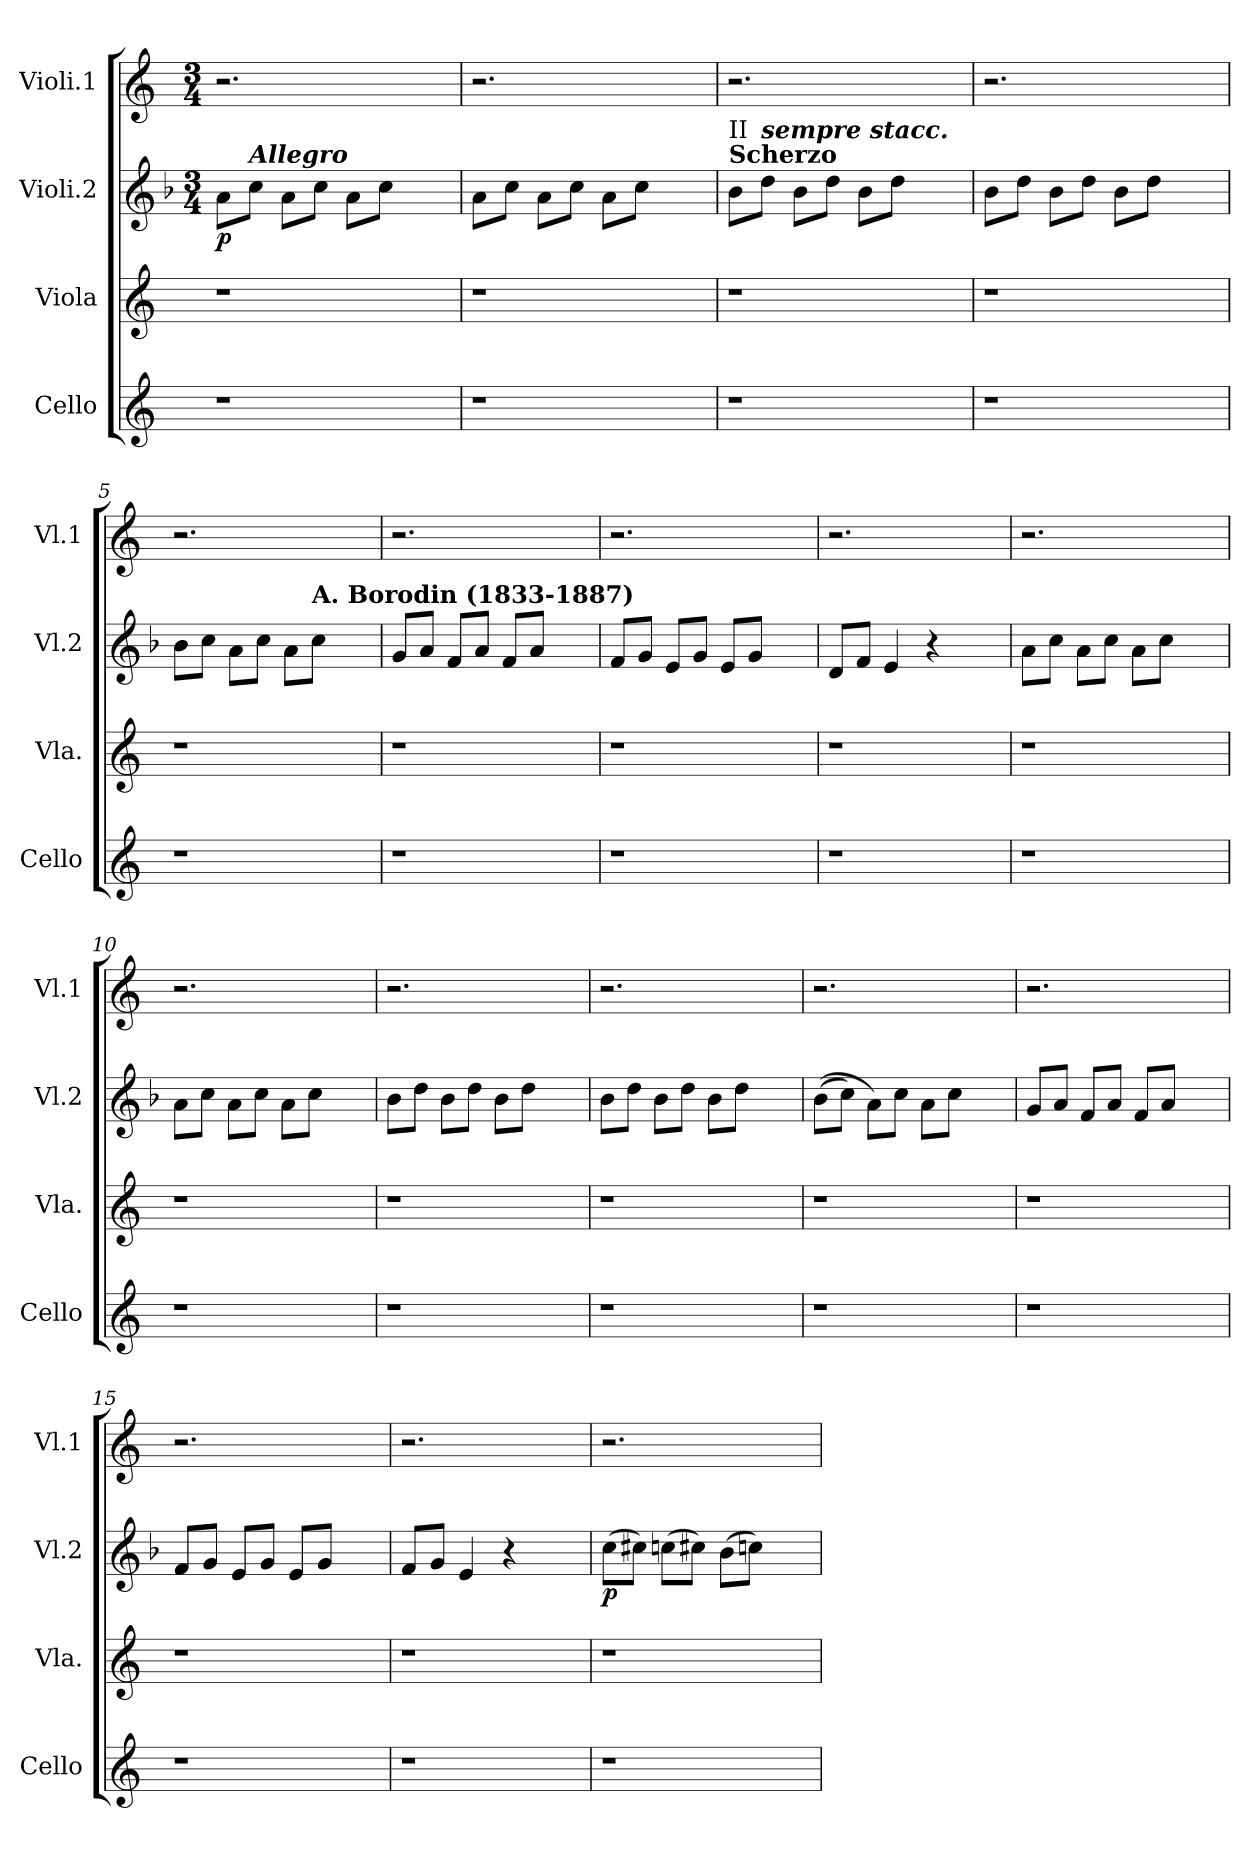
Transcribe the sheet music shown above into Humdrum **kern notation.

**kern	**kern	**kern	**dynam	**kern
*part4	*part3	*part2	*part2	*part1
*staff4	*staff3	*staff2	*staff2	*staff1
*I"Cello	*I"Viola	*I"Violi.2	*	*I"Violi.1
*I'Cello	*I'Vla.	*I'Vl.2	*	*I'Vl.1
*clefG2	*clefG2	*clefG2	*	*clefG2
*k[]	*k[]	*k[b-]	*	*k[]
*	*	*M3/4	*	*M3/4
=1	=1	=1	=1	=1
!	!	!	!LO:DY:b	!
1r	1r	8a\L	p	2.r
!	!	!LO:TX:a:Bi:t=Allegro	!	!
.	.	8cc\J	.	.
.	.	8a\L	.	.
.	.	8cc\J	.	.
.	.	8a\L	.	.
.	.	8cc\J	.	.
.	.	4ryy	.	4ryy
=2	=2	=2	=2	=2
1r	1r	8a\L	.	2.r
.	.	8cc\J	.	.
.	.	8a\L	.	.
.	.	8cc\J	.	.
.	.	8a\L	.	.
.	.	8cc\J	.	.
.	.	4ryy	.	4ryy
=3	=3	=3	=3	=3
!	!	!LO:TX:a:B:t=Scherzo	!	!
!	!	!LO:TX:a:t=II	!	!
1r	1r	8b-\L	.	2.r
!	!	!LO:TX:a:Bi:t=sempre stacc.	!	!
.	.	8dd\J	.	.
.	.	8b-\L	.	.
.	.	8dd\J	.	.
.	.	8b-\L	.	.
.	.	8dd\J	.	.
.	.	4ryy	.	4ryy
!!LO:LB:g=z
=4	=4	=4	=4	=4
1r	1r	8b-\L	.	2.r
.	.	8dd\J	.	.
.	.	8b-\L	.	.
.	.	8dd\J	.	.
.	.	8b-\L	.	.
.	.	8dd\J	.	.
.	.	4ryy	.	4ryy
=5	=5	=5	=5	=5
1r	1r	8b-\L	.	2.r
.	.	8cc\J	.	.
.	.	8a\L	.	.
.	.	8cc\J	.	.
.	.	8a\L	.	.
!	!	!LO:TX:a:B:t=A. Borodin (1833-1887)	!	!
.	.	8cc\J	.	.
.	.	4ryy	.	4ryy
=6	=6	=6	=6	=6
1r	1r	8g/L	.	2.r
.	.	8a/J	.	.
.	.	8f/L	.	.
.	.	8a/J	.	.
.	.	8f/L	.	.
.	.	8a/J	.	.
.	.	4ryy	.	4ryy
!!LO:LB:g=z
=7	=7	=7	=7	=7
1r	1r	8f/L	.	2.r
.	.	8g/J	.	.
.	.	8e/L	.	.
.	.	8g/J	.	.
.	.	8e/L	.	.
.	.	8g/J	.	.
.	.	4ryy	.	4ryy
=8	=8	=8	=8	=8
1r	1r	8d/L	.	2.r
.	.	8f/J	.	.
.	.	4e/	.	.
.	.	4r	.	.
.	.	4ryy	.	4ryy
=9	=9	=9	=9	=9
1r	1r	8a\L	.	2.r
.	.	8cc\J	.	.
.	.	8a\L	.	.
.	.	8cc\J	.	.
.	.	8a\L	.	.
.	.	8cc\J	.	.
.	.	4ryy	.	4ryy
=10	=10	=10	=10	=10
1r	1r	8a\L	.	2.r
.	.	8cc\J	.	.
.	.	8a\L	.	.
.	.	8cc\J	.	.
.	.	8a\L	.	.
.	.	8cc\J	.	.
.	.	4ryy	.	4ryy
!!LO:PB:g=z
=11	=11	=11	=11	=11
1r	1r	8b-\L	.	2.r
.	.	8dd\J	.	.
.	.	8b-\L	.	.
.	.	8dd\J	.	.
.	.	8b-\L	.	.
.	.	8dd\J	.	.
.	.	4ryy	.	4ryy
=12	=12	=12	=12	=12
1r	1r	8b-\L	.	2.r
.	.	8dd\J	.	.
.	.	8b-\L	.	.
.	.	8dd\J	.	.
.	.	8b-\L	.	.
.	.	8dd\J	.	.
.	.	4ryy	.	4ryy
!!LO:LB:g=z
=13	=13	=13	=13	=13
1r	1r	((8b-\L	.	2.r
.	.	8cc\J)	.	.
.	.	8a\L)	.	.
.	.	8cc\J	.	.
.	.	8a\L	.	.
.	.	8cc\J	.	.
.	.	4ryy	.	4ryy
=14	=14	=14	=14	=14
1r	1r	8g/L	.	2.r
.	.	8a/J	.	.
.	.	8f/L	.	.
.	.	8a/J	.	.
.	.	8f/L	.	.
.	.	8a/J	.	.
.	.	4ryy	.	4ryy
=15	=15	=15	=15	=15
1r	1r	8f/L	.	2.r
.	.	8g/J	.	.
.	.	8e/L	.	.
.	.	8g/J	.	.
.	.	8e/L	.	.
.	.	8g/J	.	.
.	.	4ryy	.	4ryy
=16	=16	=16	=16	=16
1r	1r	8f/L	.	2.r
.	.	8g/J	.	.
.	.	4e/	.	.
.	.	4r	.	.
.	.	4ryy	.	4ryy
!!LO:LB:g=z
=17	=17	=17	=17	=17
!	!	!	!LO:DY:b	!
1r	1r	(8cc\L	p	2.r
.	.	8cc#X\J)	.	.
.	.	(8ccn\L	.	.
.	.	8cc#X\J)	.	.
.	.	(8b-\L	.	.
.	.	8ccn\J)	.	.
.	.	4ryy	.	4ryy
=	=	=	=	=
*-	*-	*-	*-	*-
